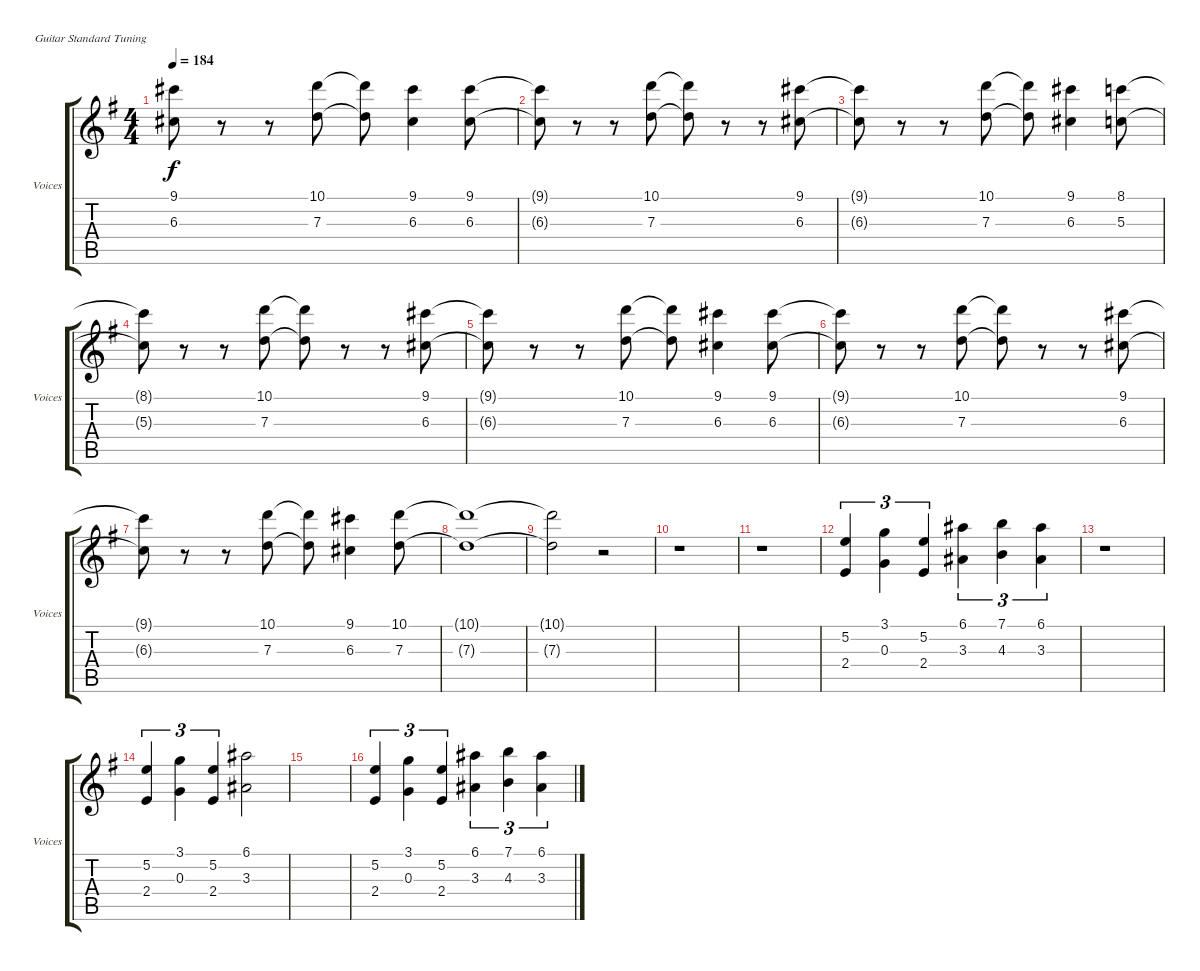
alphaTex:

\defaultSystemsLayout 4
\bracketExtendMode groupsimilarinstruments
\useSystemSignSeparator
\singleTrackTrackNamePolicy allsystems
\multiTrackTrackNamePolicy allsystems
\firstSystemTrackNameOrientation horizontal
\otherSystemsTrackNameOrientation horizontal
\track ("Voices" "Voices") {instrument distortionguitar}
\staff {score tabs}
\tuning (E4 B3 G3 D3 A2 E2)
\ts (4 4)
\tempo 184
\clef g2
\ks eminor
(6.3{t} 9.1{t}).8{dy f} r.8 r.8 (7.3 10.1).8 (7.3{t} 10.1{t}).8 (6.3 9.1).4 (6.3 9.1).8 |
(6.3{t} 9.1{t}).8 r.8 r.8 (10.1 7.3).8 (10.1{t} 7.3{t}).8 r.8 r.8 (6.3 9.1).8 |
(6.3{t} 9.1{t}).8 r.8 r.8 (10.1 7.3).8 (10.1{t} 7.3{t}).8 (6.3 9.1).4 (8.1 5.3).8 |
(8.1{t} 5.3{t}).8 r.8 r.8 (7.3 10.1).8 (7.3{t} 10.1{t}).8 r.8 r.8 (6.3 9.1).8 |
(6.3{t} 9.1{t}).8 r.8 r.8 (7.3 10.1).8 (7.3{t} 10.1{t}).8 (6.3 9.1).4 (6.3 9.1).8 |
(6.3{t} 9.1{t}).8 r.8 r.8 (7.3 10.1).8 (7.3{t} 10.1{t}).8 r.8 r.8 (6.3 9.1).8 |
(6.3{t} 9.1{t}).8 r.8 r.8 (7.3 10.1).8 (7.3{t} 10.1{t}).8 (6.3 9.1).4 (7.3 10.1).8 |
(7.3{t} 10.1{t}).1 |
(7.3{t} 10.1{t}).2 r.2 |
r.1 |
r.1 |
(2.4 5.2).4{tu (3 2)} (0.3 3.1).4{tu (3 2)} (2.4 5.2).4{tu (3 2)} (3.3 6.1).4{tu (3 2)} (4.3 7.1).4{tu (3 2)} (3.3 6.1).4{tu (3 2)} |
r.1 |
(2.4 5.2).4{tu (3 2)} (0.3 3.1).4{tu (3 2)} (2.4 5.2).4{tu (3 2)} (3.3 6.1).2 |
|
(2.4 5.2).4{tu (3 2)} (0.3 3.1).4{tu (3 2)} (2.4 5.2).4{tu (3 2)} (3.3 6.1).4{tu (3 2)} (4.3 7.1).4{tu (3 2)} (3.3 6.1).4{tu (3 2)}
